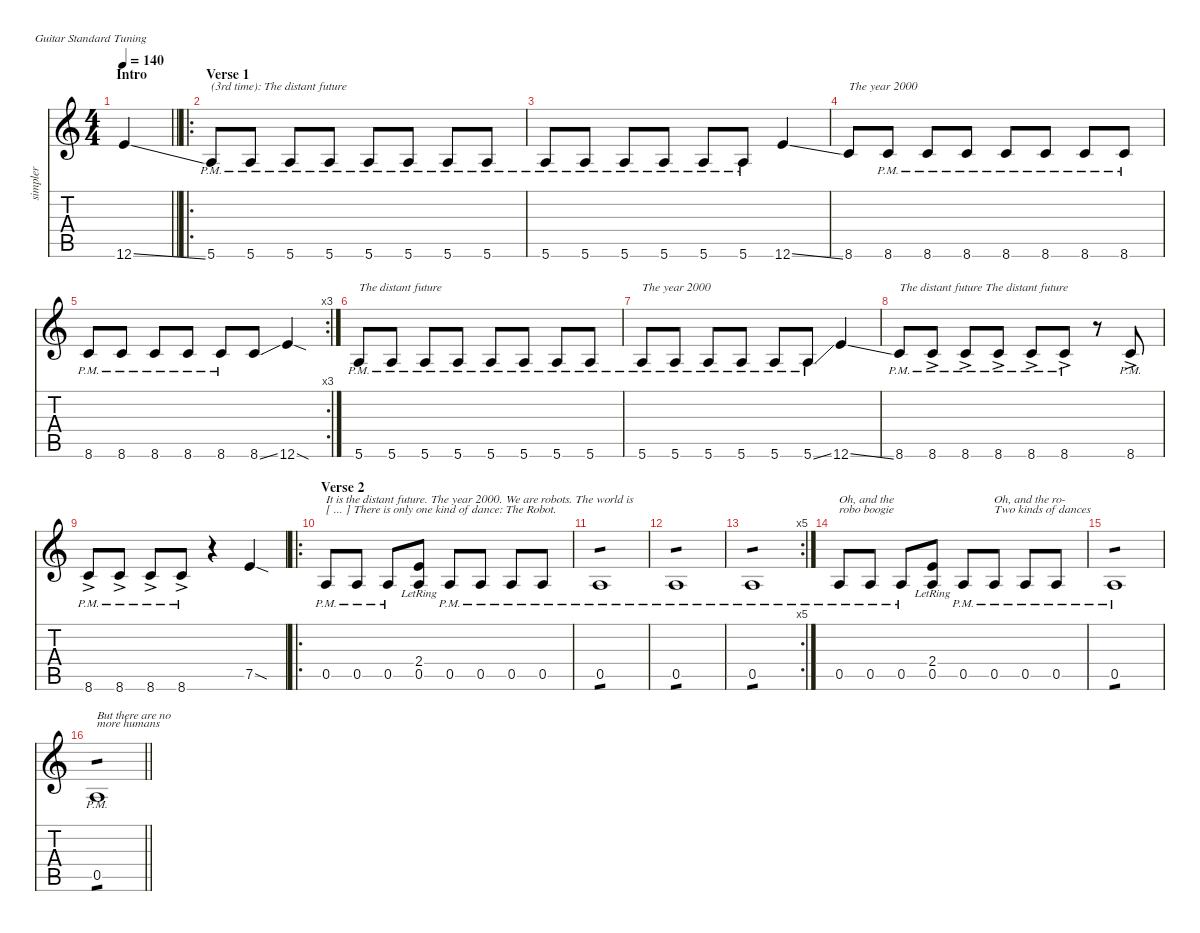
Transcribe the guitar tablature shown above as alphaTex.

\defaultSystemsLayout 4
\hideDynamics
\bracketExtendMode nobrackets
\otherSystemsTrackNameOrientation horizontal
\track ("Guitar1,2-3-simpler" "simpler") {defaultSystemsLayout 4 solo instrument acousticguitarnylon}
\staff {score tabs}
\tuning (E4 B3 G3 D3 A2 E2)
\ts (4 4)
\beaming (8 2 2 2 2)
\section ("" "Intro")
\ac
\tempo 140
\clef g2
\barLineRight lightlight
\ks aminor
12.6{ss}.4{dy f instrument acousticguitarnylon beam Up} |
\ro
\section ("" "Verse 1")
5.6{pm}.8{txt "(3rd time): The distant future" beam Up} 5.6{pm}.8{beam Up} 5.6{pm}.8{beam Up} 5.6{pm}.8{beam Up} 5.6{pm}.8{beam Up} 5.6{pm}.8{beam Up} 5.6{pm}.8{beam Up} 5.6{pm}.8{beam Up} |
5.6{pm}.8{beam Up} 5.6{pm}.8{beam Up} 5.6{pm}.8{beam Up} 5.6{pm}.8{beam Up} 5.6{pm}.8{beam Up} 5.6{pm}.8{beam Up} 12.6{ss}.4{beam Up} |
8.6.8{txt "The year 2000" dy mp beam Up} 8.6{pm}.8{dy f beam Up} 8.6{pm}.8{beam Up} 8.6{pm}.8{beam Up} 8.6{pm}.8{beam Up} 8.6{pm}.8{beam Up} 8.6{pm}.8{beam Up} 8.6{pm}.8{beam Up} |
\rc 3
8.6{pm}.8{beam Up} 8.6{pm}.8{beam Up} 8.6{pm}.8{beam Up} 8.6{pm}.8{beam Up} 8.6{pm}.8{beam Up} 8.6{ss}.8{dy mp beam Up} 12.6{sod}.4{dy f beam Up} |
5.6{pm}.8{txt "The distant future" beam Up} 5.6{pm}.8{beam Up} 5.6{pm}.8{beam Up} 5.6{pm}.8{beam Up} 5.6{pm}.8{beam Up} 5.6{pm}.8{beam Up} 5.6{pm}.8{beam Up} 5.6{pm}.8{beam Up} |
5.6{pm}.8{txt "The year 2000" beam Up} 5.6{pm}.8{beam Up} 5.6{pm}.8{beam Up} 5.6{pm}.8{beam Up} 5.6{pm}.8{beam Up} 5.6{ss pm}.8{beam Up} 12.6{ss}.4{beam Up} |
8.6{pm}.8{txt "The distant future The distant future" beam Up} 8.6{ac pm}.8{beam Up} 8.6{ac pm}.8{beam Up} 8.6{ac pm}.8{beam Up} 8.6{ac pm}.8{beam Up} 8.6{ac pm}.8{beam Up} r.8{beam Up} 8.6{ac pm}.8{beam Up} |
8.6{ac pm}.8{beam Up} 8.6{ac pm}.8{beam Up} 8.6{ac pm}.8{beam Up} 8.6{ac pm}.8{beam Up} r.4{beam Up} 7.5{sod}.4{beam Up} |
\ro
\section ("" "Verse 2")
0.5{pm}.8{txt "It is the distant future. The year 2000. We are robots. The world is \n[ ... ] There is only one kind of dance: The Robot." beam Up} 0.5{pm}.8{beam Up} 0.5{pm}.8{beam Up} (0.5{lr} 2.4{lr}).8{beam Up} 0.5{pm}.8{beam Up} 0.5{pm}.8{beam Up} 0.5{pm}.8{beam Up} 0.5{pm}.8{beam Up} |
0.5{pm}.1{tp 1 beam Up} |
0.5{pm}.1{tp 1 beam Up} |
\rc 5
0.5{pm}.1{tp 1 beam Up} |
0.5{pm}.8{txt "Oh, and the \nrobo boogie" beam Up} 0.5{pm}.8{beam Up} 0.5{pm}.8{beam Up} (0.5{lr} 2.4{lr}).8{beam Up} 0.5{pm}.8{beam Up} 0.5{pm}.8{txt "Oh, and the ro- \nTwo kinds of dances" beam Up} 0.5{pm}.8{beam Up} 0.5{pm}.8{beam Up} |
0.5{pm}.1{tp 1 beam Up} |
\barLineRight lightlight
0.5{pm}.1{txt "But there are no \nmore humans" tp 1 beam Up}
